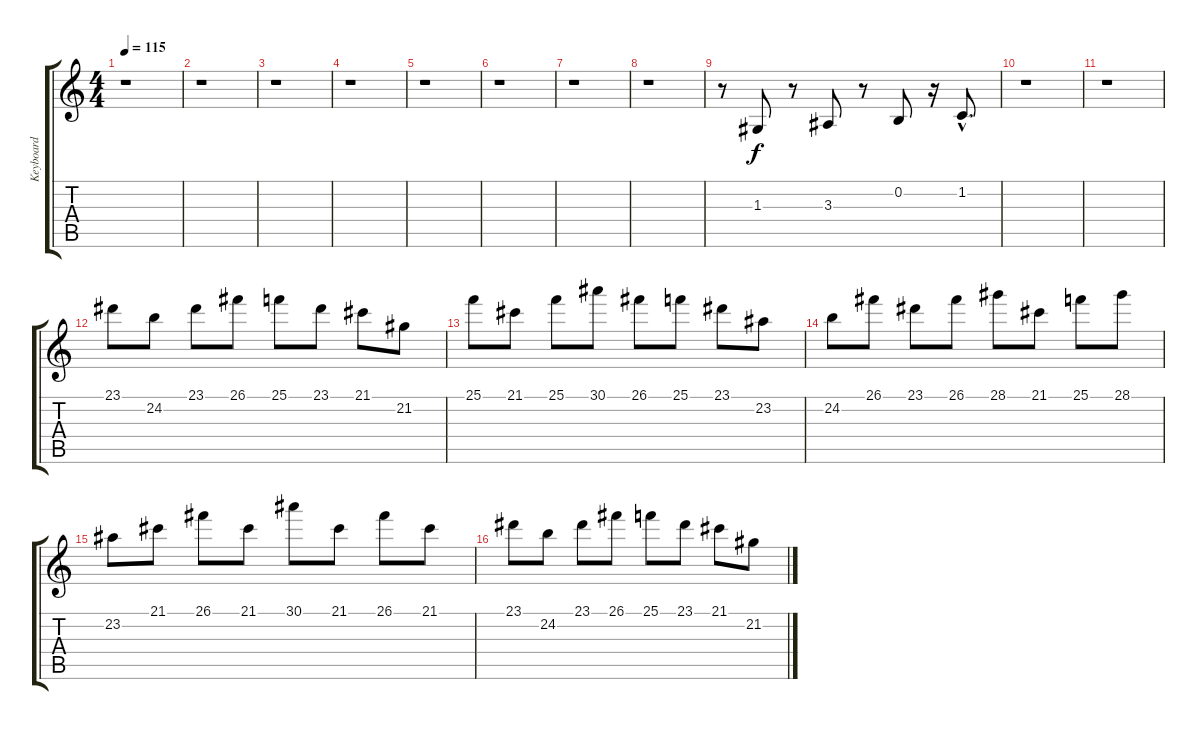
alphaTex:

\track ("Keyboard" "Keyboard") {instrument drawbarorgan}
\staff {score tabs}
\tuning (E4 B3 G3 D3 A2 E2) {hide}
\ts (4 4)
\tempo 115
\clef g2
\ks c
r.1{dy f} |
r.1 |
r.1 |
r.1 |
r.1 |
r.1 |
r.1 |
r.1 |
r.8{instrument synthbrass2} 1.3.8 r.8 3.3.8 r.8 0.2.8 r.16 1.2{hac}.8{d} |
r.1 |
r.1 |
23.1.8{instrument drawbarorgan} 24.2.8 23.1.8 26.1.8 25.1.8 23.1.8 21.1.8 21.2.8 |
25.1.8 21.1.8 25.1.8 30.1.8 26.1.8 25.1.8 23.1.8 23.2.8 |
24.2.8 26.1.8 23.1.8 26.1.8 28.1.8 21.1.8 25.1.8 28.1.8 |
23.2.8 21.1.8 26.1.8 21.1.8 30.1.8 21.1.8 26.1.8 21.1.8 |
23.1.8 24.2.8 23.1.8 26.1.8 25.1.8 23.1.8 21.1.8 21.2.8
